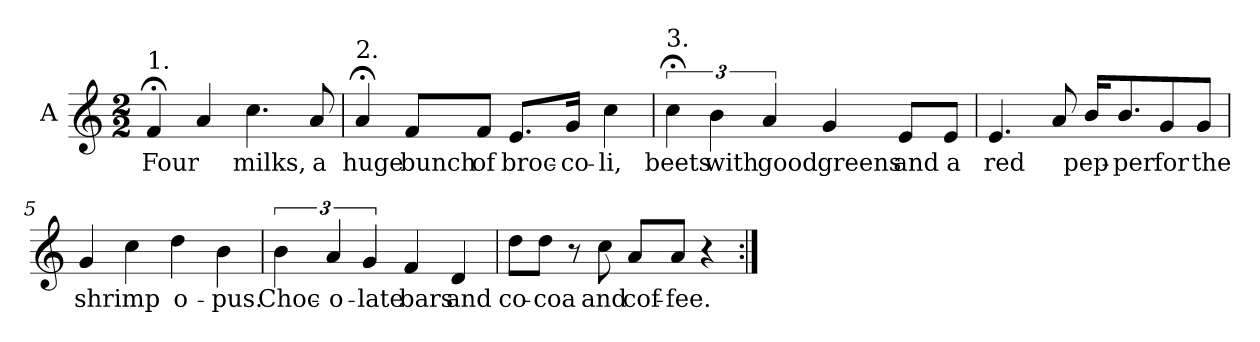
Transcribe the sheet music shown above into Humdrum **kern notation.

**kern	**text
*part1	*part1
*staff1	*staff1
*I"A	*
*clefG2	*
*k[]	*
*C:	*
*M2/2	*
=1	=1
!LO:TX:a:t=1.	!
!	!LO:LY:b
4f;/	Four
4a/	.
!	!LO:LY:b
4.cc\	milks,
!	!LO:LY:b
8a/	a
=2	=2
!LO:TX:a:t=2.	!
!	!LO:LY:b
4a;/	huge
!	!LO:LY:b
8f/L	bunch
!	!LO:LY:b
8f/J	of
!	!LO:LY:b
8.e/L	broc-
!	!LO:LY:b
16g/Jk	-co-
!	!LO:LY:b
4cc\	-li,
=3	=3
!LO:TX:a:t=3.	!
!	!LO:LY:b
6cc;<\	beets
!	!LO:LY:b
6b\	with
!	!LO:LY:b
6a/	good
!	!LO:LY:b
4g/	greens
!	!LO:LY:b
8e/L	and
!	!LO:LY:b
8e/J	a
=4	=4
!	!LO:LY:b
4.e/	red
8a/	.
!	!LO:LY:b
16b/KL	pep-
!	!LO:LY:b
8.b/	-per
!	!LO:LY:b
8g/	for
!	!LO:LY:b
8g/J	the
!!LO:LB:g=z
=5	=5
!	!LO:LY:b
4g/	shrimp
4cc\	.
!	!LO:LY:b
4dd\	o-
!	!LO:LY:b
4b\	-pus.
=6	=6
!	!LO:LY:b
6b\	Choc-
!	!LO:LY:b
6a/	-o-
!	!LO:LY:b
6g/	-late
!	!LO:LY:b
4f/	bars
!	!LO:LY:b
4d/	and
=7	=7
!	!LO:LY:b
8dd\L	co-
!	!LO:LY:b
8dd\J	-coa
8r	.
!	!LO:LY:b
8cc\	and
!	!LO:LY:b
8a/L	cof-
!	!LO:LY:b
8a/J	-fee.
4r	.
=:|!	=:|!
*-	*-
